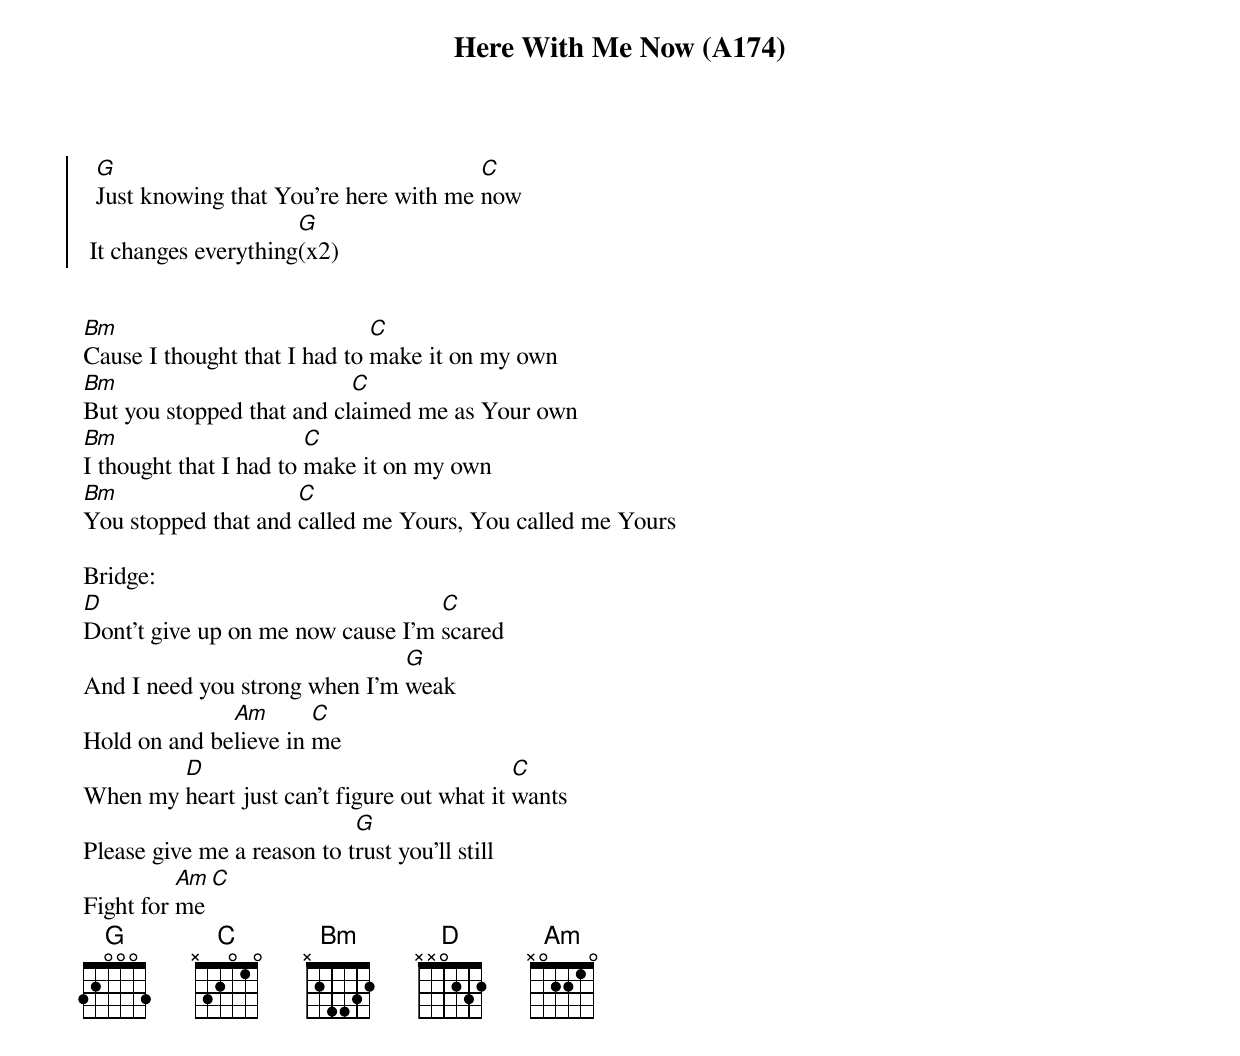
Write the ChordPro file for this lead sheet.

{title: Here With Me Now (A174)}
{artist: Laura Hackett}


{soc}
  [G]Just knowing that You're here with me [C]now
 It changes everything[G](x2)
 {eoc}


[Bm]Cause I thought that I had to [C]make it on my own
[Bm]But you stopped that and cl[C]aimed me as Your own
[Bm]I thought that I had to [C]make it on my own
[Bm]You stopped that and [C]called me Yours, You called me Yours

Bridge:
[D]Dont't give up on me now cause I'm [C]scared
And I need you strong when I'm [G]weak
Hold on and be[Am]lieve in [C]me
When my [D]heart just can't figure out what it [C]wants
Please give me a reason to t[G]rust you'll still
Fight for [Am]me[C]
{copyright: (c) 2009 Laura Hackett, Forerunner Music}
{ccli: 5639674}
